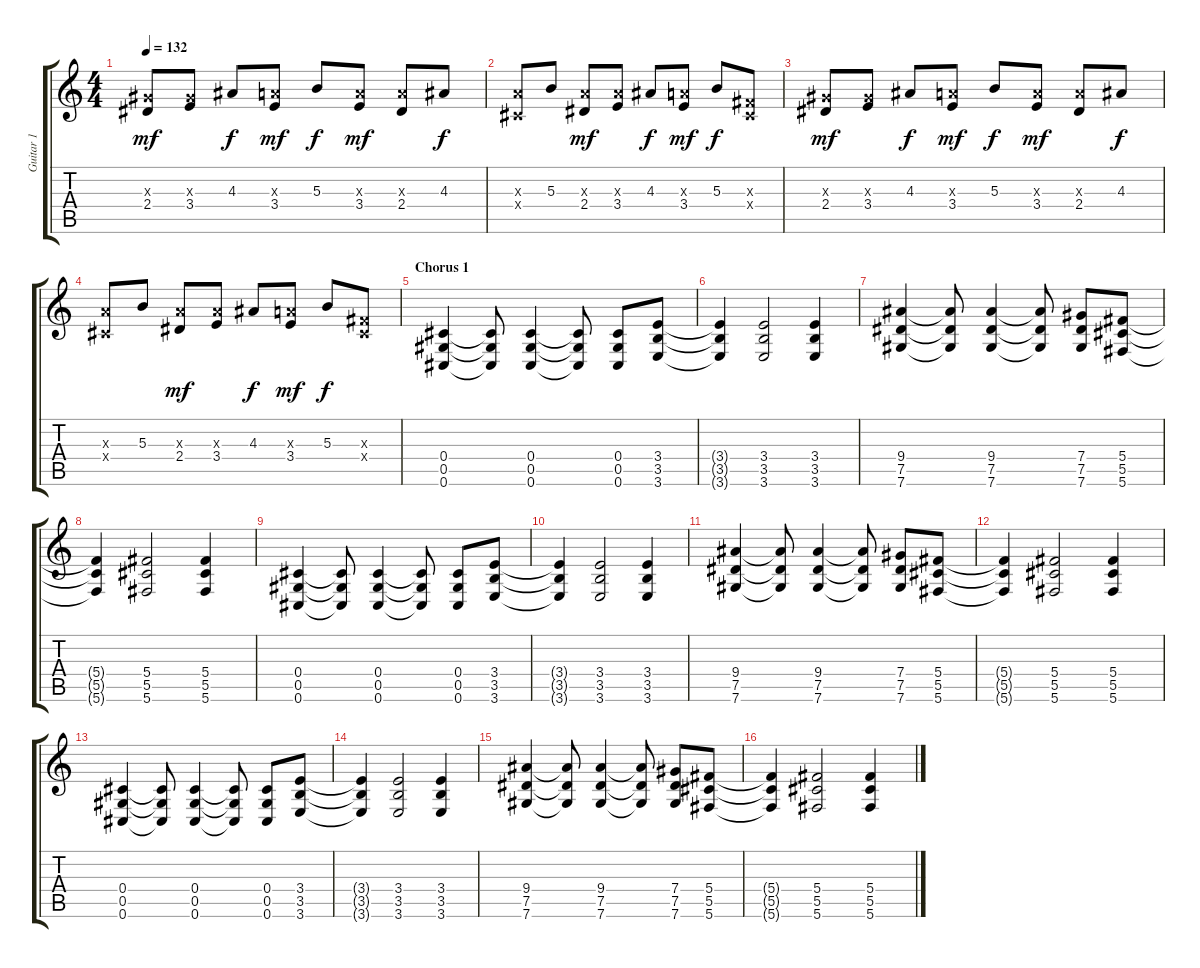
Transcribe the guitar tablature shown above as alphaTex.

\track ("Guitar 1" "Guitar 1") {instrument distortionguitar}
\staff {score tabs}
\tuning (Eb4 Bb3 Gb3 Db3 Ab2 Db2) {hide}
\ts (4 4)
\tempo 132
\clef g2
\ks c
(2.3{x} 2.4).8{dy mf} (2.3{x} 3.4).8 4.3.8{dy f} (3.3{x} 3.4).8{dy mf} 5.3.8{dy f} (3.3{x} 3.4).8{dy mf} (3.3{x} 2.4).8 4.3.8{dy f} |
(3.3{x} 0.4{x}).8 5.3.8 (3.3{x} 2.4).8{dy mf} (3.3{x} 3.4).8 4.3.8{dy f} (3.3{x} 3.4).8{dy mf} 5.3.8{dy f} (0.3{x} 0.4{x}).8 |
(2.3{x} 2.4).8{dy mf} (2.3{x} 3.4).8 4.3.8{dy f} (3.3{x} 3.4).8{dy mf} 5.3.8{dy f} (3.3{x} 3.4).8{dy mf} (3.3{x} 2.4).8 4.3.8{dy f} |
(3.3{x} 0.4{x}).8 5.3.8 (3.3{x} 2.4).8{dy mf} (3.3{x} 3.4).8 4.3.8{dy f} (3.3{x} 3.4).8{dy mf} 5.3.8{dy f} (0.3{x} 0.4{x}).8 |
\section ("" "Chorus 1")
(0.4 0.5 0.6).4 (0.4{t} 0.5{t} 0.6{t}).8 (0.4 0.5 0.6).4 (0.4{t} 0.5{t} 0.6{t}).8 (0.4 0.5 0.6).8 (3.4 3.5 3.6).8 |
(3.4{t} 3.5{t} 3.6{t}).4 (3.4 3.5 3.6).2 (3.4 3.5 3.6).4 |
(9.4 7.5 7.6).4 (9.4{t} 7.5{t} 7.6{t}).8 (9.4 7.5 7.6).4 (9.4{t} 7.5{t} 7.6{t}).8 (7.4 7.5 7.6).8 (5.4 5.5 5.6).8 |
(5.4{t} 5.5{t} 5.6{t}).4 (5.4 5.5 5.6).2 (5.4 5.5 5.6).4 |
(0.4 0.5 0.6).4 (0.4{t} 0.5{t} 0.6{t}).8 (0.4 0.5 0.6).4 (0.4{t} 0.5{t} 0.6{t}).8 (0.4 0.5 0.6).8 (3.4 3.5 3.6).8 |
(3.4{t} 3.5{t} 3.6{t}).4 (3.4 3.5 3.6).2 (3.4 3.5 3.6).4 |
(9.4 7.5 7.6).4 (9.4{t} 7.5{t} 7.6{t}).8 (9.4 7.5 7.6).4 (9.4{t} 7.5{t} 7.6{t}).8 (7.4 7.5 7.6).8 (5.4 5.5 5.6).8 |
(5.4{t} 5.5{t} 5.6{t}).4 (5.4 5.5 5.6).2 (5.4 5.5 5.6).4 |
(0.4 0.5 0.6).4 (0.4{t} 0.5{t} 0.6{t}).8 (0.4 0.5 0.6).4 (0.4{t} 0.5{t} 0.6{t}).8 (0.4 0.5 0.6).8 (3.4 3.5 3.6).8 |
(3.4{t} 3.5{t} 3.6{t}).4 (3.4 3.5 3.6).2 (3.4 3.5 3.6).4 |
(9.4 7.5 7.6).4 (9.4{t} 7.5{t} 7.6{t}).8 (9.4 7.5 7.6).4 (9.4{t} 7.5{t} 7.6{t}).8 (7.4 7.5 7.6).8 (5.4 5.5 5.6).8 |
(5.4{t} 5.5{t} 5.6{t}).4 (5.4 5.5 5.6).2 (5.4 5.5 5.6).4
